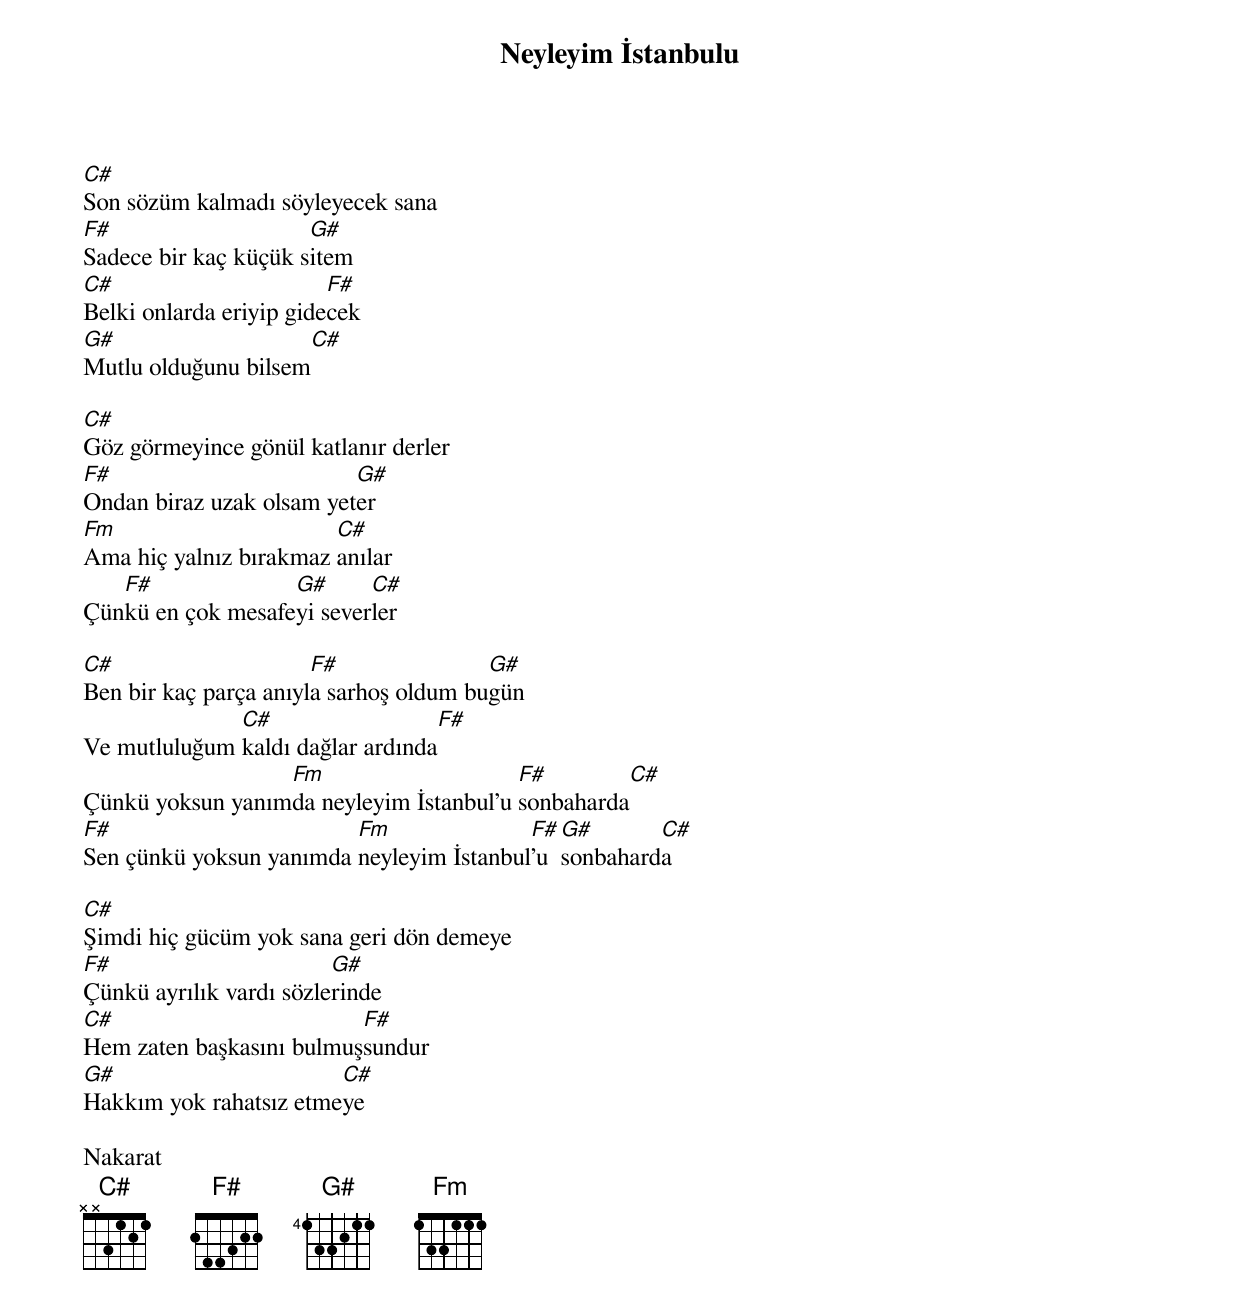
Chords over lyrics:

{title: Neyleyim İstanbulu}
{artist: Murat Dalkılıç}

C#
Son sözüm kalmadı söyleyecek sana
F#                    G#
Sadece bir kaç küçük sitem
C#                       F#
Belki onlarda eriyip gidecek
G#                     C#
Mutlu olduğunu bilsem

C#
Göz görmeyince gönül katlanır derler
F#                        G#
Ondan biraz uzak olsam yeter
Fm                      C#
Ama hiç yalnız bırakmaz anılar
   F#              G#      C#
Çünkü en çok mesafeyi severler

C#                     F#               G#
Ben bir kaç parça anıyla sarhoş oldum bugün
              C#                  F#
Ve mutluluğum kaldı dağlar ardında
                  Fm                     F#           C#
Çünkü yoksun yanımda neyleyim İstanbul'u sonbaharda
F#                       Fm               F# G#       C#
Sen çünkü yoksun yanımda neyleyim İstanbul'u sonbaharda

C#
Şimdi hiç gücüm yok sana geri dön demeye
F#                       G#
Çünkü ayrılık vardı sözlerinde
C#                        F#
Hem zaten başkasını bulmuşsundur
G#                      C#
Hakkım yok rahatsız etmeye

Nakarat
